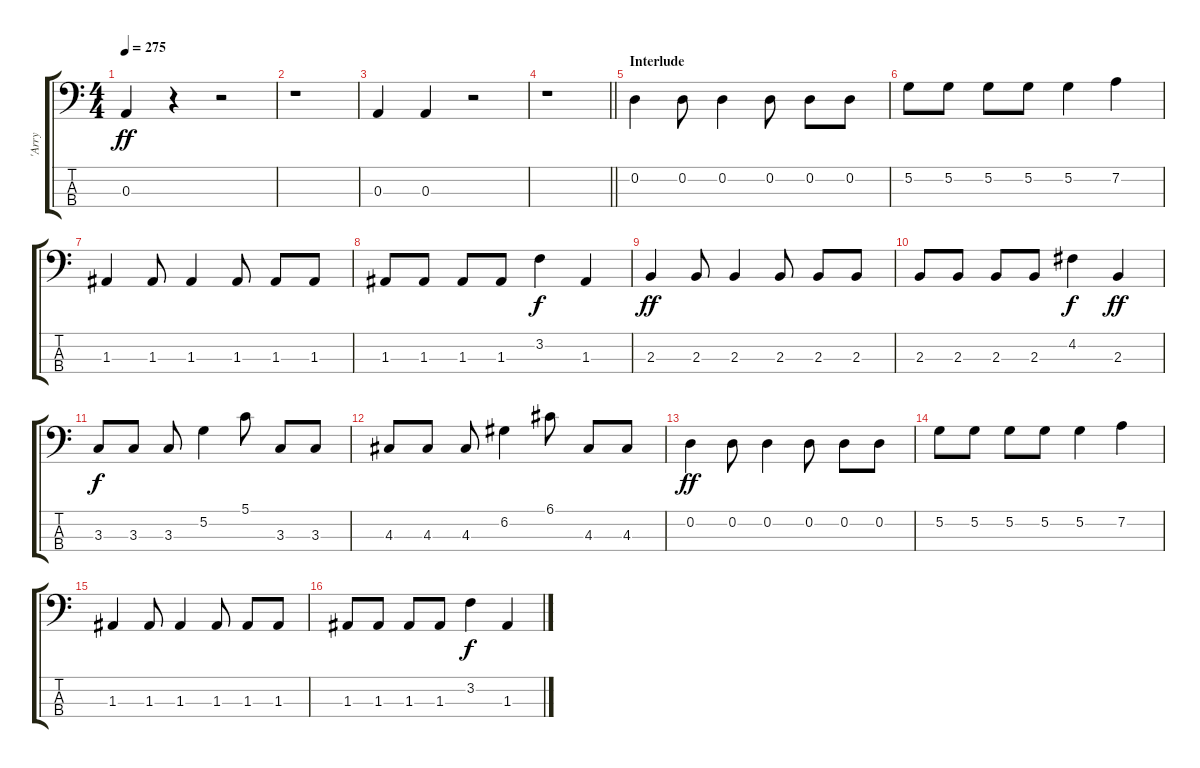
\track ("'Arry" "'Arry") {instrument electricbassfinger}
\staff {score tabs}
\tuning (G2 D2 A1 E1) {hide}
\ts (4 4)
\tempo 275
\clef f4
\ks c
0.3.4{dy ff} r.4 r.2 |
r.1 |
0.3.4 0.3.4 r.2 |
\barLineRight lightlight
r.1 |
\section ("" "Interlude")
0.2.4 0.2.8 0.2.4 0.2.8 0.2.8 0.2.8 |
5.2.8 5.2.8 5.2.8 5.2.8 5.2.4 7.2.4 |
1.3.4 1.3.8 1.3.4 1.3.8 1.3.8 1.3.8 |
1.3.8 1.3.8 1.3.8 1.3.8 3.2.4{dy f} 1.3.4 |
2.3.4{dy ff} 2.3.8 2.3.4 2.3.8 2.3.8 2.3.8 |
2.3.8 2.3.8 2.3.8 2.3.8 4.2.4{dy f} 2.3.4{dy ff} |
3.3.8{dy f} 3.3.8 3.3.8 5.2.4 5.1.8 3.3.8 3.3.8 |
4.3.8 4.3.8 4.3.8 6.2.4 6.1.8 4.3.8 4.3.8 |
0.2.4{dy ff} 0.2.8 0.2.4 0.2.8 0.2.8 0.2.8 |
5.2.8 5.2.8 5.2.8 5.2.8 5.2.4 7.2.4 |
1.3.4 1.3.8 1.3.4 1.3.8 1.3.8 1.3.8 |
1.3.8 1.3.8 1.3.8 1.3.8 3.2.4{dy f} 1.3.4
